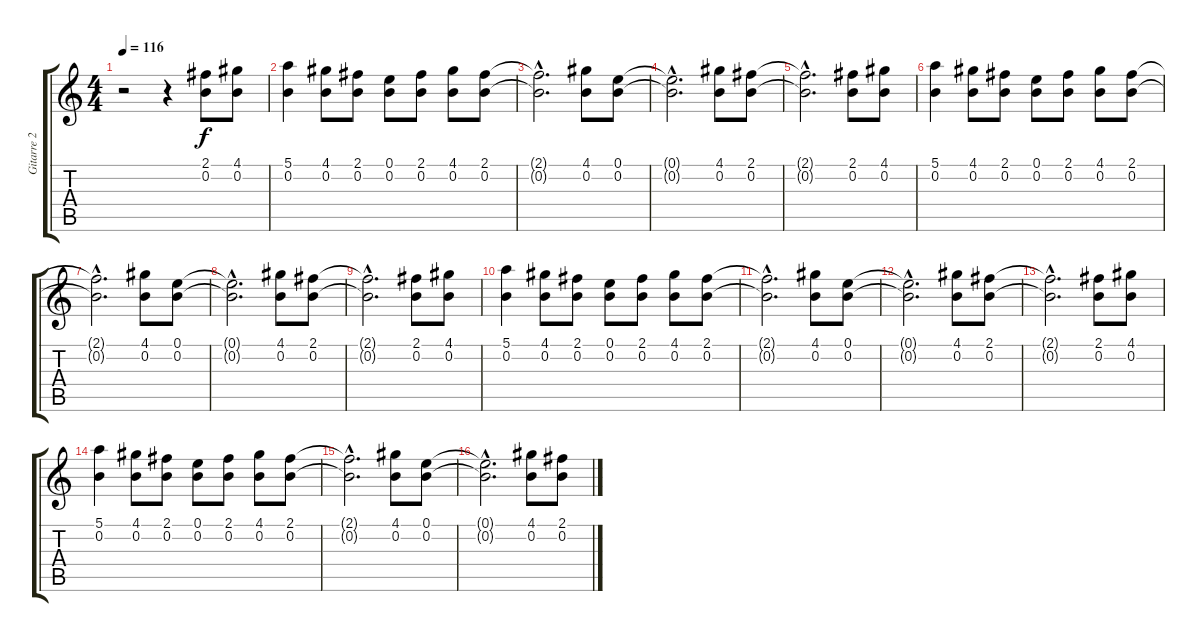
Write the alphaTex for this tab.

\track ("Gitarre 2" "Gitarre 2") {instrument overdrivenguitar}
\staff {score tabs}
\tuning (E4 B3 G3 D3 A2 E2) {hide}
\ts (4 4)
\tempo 116
\clef g2
\ks c
r.2{dy f instrument overdrivenguitar} r.4 (2.1 0.2).8 (4.1 0.2).8 |
(5.1 0.2).4 (4.1 0.2).8 (2.1 0.2).8 (0.1 0.2).8 (2.1 0.2).8 (4.1 0.2).8 (2.1 0.2).8 |
(2.1{hac t} 0.2{hac t}).2{d} (4.1 0.2).8 (0.1 0.2).8 |
(0.1{hac t} 0.2{hac t}).2{d} (4.1 0.2).8 (2.1 0.2).8 |
(2.1{hac t} 0.2{hac t}).2{d} (2.1 0.2).8 (4.1 0.2).8 |
(5.1 0.2).4 (4.1 0.2).8 (2.1 0.2).8 (0.1 0.2).8 (2.1 0.2).8 (4.1 0.2).8 (2.1 0.2).8 |
(2.1{hac t} 0.2{hac t}).2{d} (4.1 0.2).8 (0.1 0.2).8 |
(0.1{hac t} 0.2{hac t}).2{d} (4.1 0.2).8 (2.1 0.2).8 |
(2.1{hac t} 0.2{hac t}).2{d} (2.1 0.2).8 (4.1 0.2).8 |
(5.1 0.2).4 (4.1 0.2).8 (2.1 0.2).8 (0.1 0.2).8 (2.1 0.2).8 (4.1 0.2).8 (2.1 0.2).8 |
(2.1{hac t} 0.2{hac t}).2{d} (4.1 0.2).8 (0.1 0.2).8 |
(0.1{hac t} 0.2{hac t}).2{d} (4.1 0.2).8 (2.1 0.2).8 |
(2.1{hac t} 0.2{hac t}).2{d} (2.1 0.2).8 (4.1 0.2).8 |
(5.1 0.2).4 (4.1 0.2).8 (2.1 0.2).8 (0.1 0.2).8 (2.1 0.2).8 (4.1 0.2).8 (2.1 0.2).8 |
(2.1{hac t} 0.2{hac t}).2{d} (4.1 0.2).8 (0.1 0.2).8 |
(0.1{hac t} 0.2{hac t}).2{d} (4.1 0.2).8 (2.1 0.2).8
